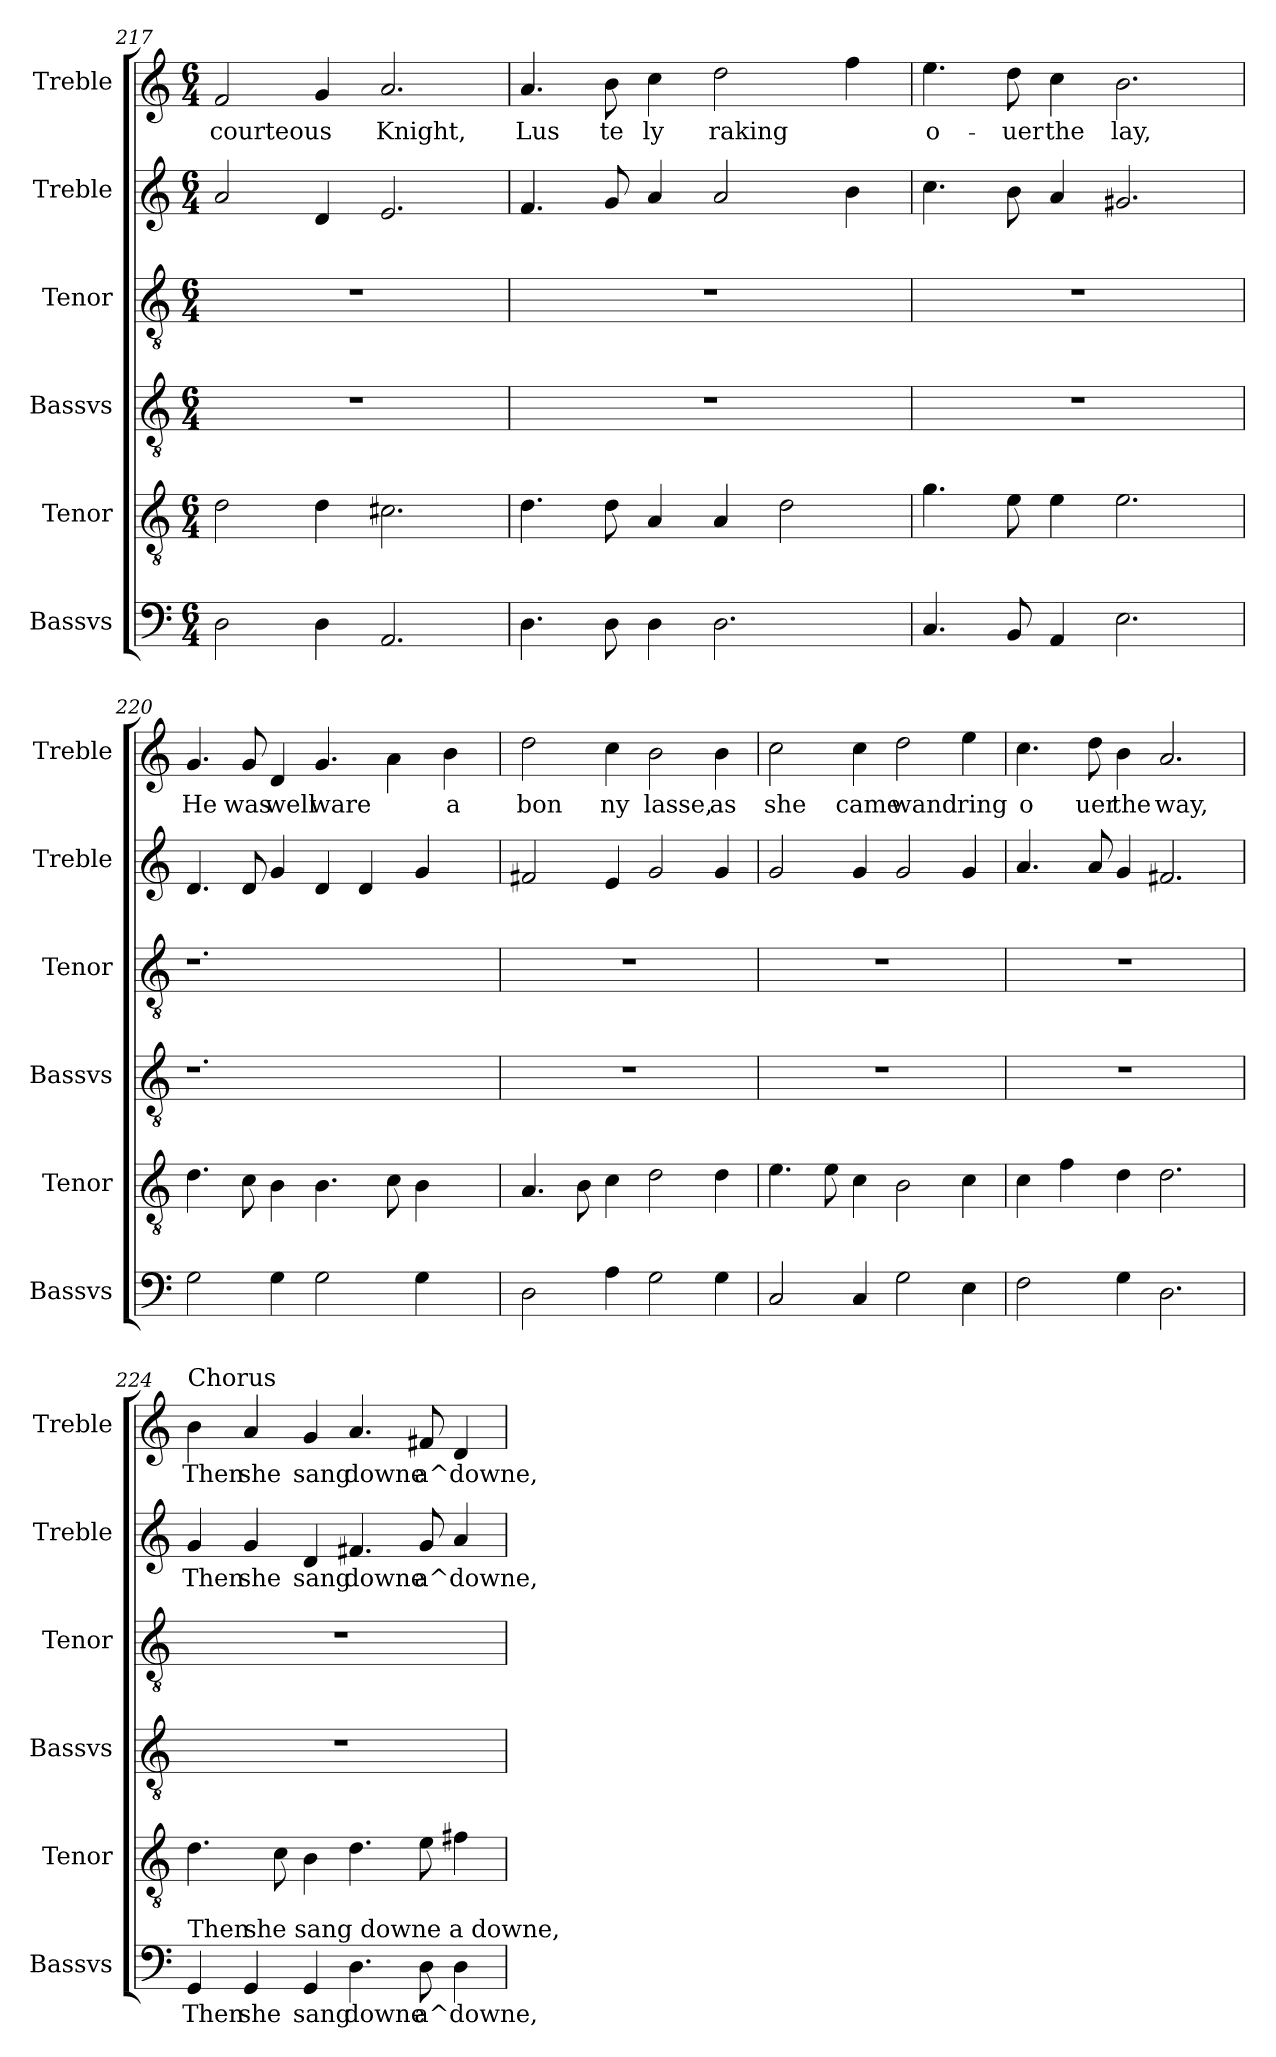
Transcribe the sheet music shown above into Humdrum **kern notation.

**kern	**text	**kern	**text	**kern	**kern	**kern	**text	**kern	**text
*part6	*part6	*part5	*part5	*part4	*part3	*part2	*part2	*part1	*part1
*staff6	*staff6	*staff5	*staff5	*staff4	*staff3	*staff2	*staff2	*staff1	*staff1
*I"Bassvs	*	*I"Tenor	*	*I"Bassvs	*I"Tenor	*I"Treble	*	*I"Treble	*
*I'Bassvs	*	*I'Tenor	*	*I'Bassvs	*I'Tenor	*I'Treble	*	*I'Treble	*
*clefF4	*	*clefGv2	*	*clefGv2	*clefGv2	*clefG2	*	*clefG2	*
*k[]	*	*k[]	*	*k[]	*k[]	*k[]	*	*k[]	*
*C:	*	*C:	*	*C:	*C:	*C:	*	*C:	*
*M6/4	*	*M6/4	*	*M6/4	*M6/4	*M6/4	*	*M6/4	*
=217	=217	=217	=217	=217	=217	=217	=217	=217	=217
!	!LO:LY:b:cj	!	!LO:LY:b:cj	!	!	!	!LO:LY:b:cj	!	!LO:LY:b:cj
2D\	.	2d\	.	1.r	1.r	2a/	.	2f/	courteous
!	!LO:LY:b:cj	!	!LO:LY:b:cj	!	!	!	!LO:LY:b:cj	!	!LO:LY:b:cj
4D\	.	4d\	.	.	.	4d/	.	4g/	.
!	!LO:LY:b:cj	!	!LO:LY:b:cj	!	!	!	!LO:LY:b:cj	!	!LO:LY:b:cj
2.AA/	.	2.c#X\	.	.	.	2.e/	.	2.a/	Knight,
=218	=218	=218	=218	=218	=218	=218	=218	=218	=218
!	!LO:LY:b:cj	!	!LO:LY:b:cj	!	!	!	!LO:LY:b:cj	!	!LO:LY:b:cj
4.D\	.	4.d\	.	1.r	1.r	4.f/	.	4.a/	Lus
!	!LO:LY:b:cj	!	!LO:LY:b:cj	!	!	!	!LO:LY:b:cj	!	!LO:LY:b:cj
8D\	.	8d\	.	.	.	8g/	.	8b\	te
!	!LO:LY:b:cj	!	!LO:LY:b:cj	!	!	!	!LO:LY:b:cj	!	!LO:LY:b:cj
4D\	.	4A/	.	.	.	4a/	.	4cc\	ly
!	!LO:LY:b:cj	!	!LO:LY:b:cj	!	!	!	!LO:LY:b:cj	!	!LO:LY:b:cj
2.D\	.	4A/	.	.	.	2a/	.	2dd\	raking
!	!	!	!LO:LY:b:cj	!	!	!	!	!	!
.	.	2d\	.	.	.	.	.	.	.
!	!	!	!	!	!	!	!LO:LY:b:cj	!	!LO:LY:b:cj
.	.	.	.	.	.	4b\	.	4ff\	.
=219	=219	=219	=219	=219	=219	=219	=219	=219	=219
!	!LO:LY:b:cj	!	!LO:LY:b:cj	!	!	!	!LO:LY:b:cj	!	!LO:LY:b:cj
4.C/	.	4.g\	.	1.r	1.r	4.cc\	.	4.ee\	o-
!	!LO:LY:b:cj	!	!LO:LY:b:cj	!	!	!	!LO:LY:b:cj	!	!LO:LY:b:cj
8BB/	.	8e\	.	.	.	8b\	.	8dd\	-uer
!	!LO:LY:b:cj	!	!LO:LY:b:cj	!	!	!	!LO:LY:b:cj	!	!LO:LY:b:cj
4AA/	.	4e\	.	.	.	4a/	.	4cc\	the
!	!LO:LY:b:cj	!	!LO:LY:b:cj	!	!	!	!LO:LY:b:cj	!	!LO:LY:b:cj
2.E\	.	2.e\	.	.	.	2.g#X/	.	2.b\	lay,
=220	=220	=220	=220	=220	=220	=220	=220	=220	=220
!	!LO:LY:b:cj	!	!LO:LY:b:cj	!	!	!	!LO:LY:b:cj	!	!LO:LY:b:cj
2G\	.	4.d\	.	1.r	1.r	4.d/	.	4.g/	He
!	!	!	!LO:LY:b:cj	!	!	!	!LO:LY:b:cj	!	!LO:LY:b:cj
.	.	8c\	.	.	.	8d/	.	8g/	was
!	!LO:LY:b:cj	!	!LO:LY:b:cj	!	!	!	!LO:LY:b:cj	!	!LO:LY:b:cj
4G\	.	4B\	.	.	.	4g/	.	4d/	well
!	!LO:LY:b:cj	!	!LO:LY:b:cj	!	!	!	!LO:LY:b:cj	!	!LO:LY:b:cj
2G\	.	4.B\	.	.	.	4d/	.	4.g/	ware
!	!	!	!	!	!	!	!LO:LY:b:cj	!	!
.	.	.	.	.	.	4d/	.	.	.
!	!	!	!LO:LY:b:cj	!	!	!	!	!	!
.	.	8c\	.	.	.	.	.	4a\	.
!	!LO:LY:b:cj	!	!LO:LY:b:cj	!	!	!	!LO:LY:b:cj	!	!
4G\	.	4B\	.	.	.	4g/	.	.	.
!	!	!	!	!	!	!	!	!	!LO:LY:b:cj
.	.	.	.	.	.	.	.	4b\	a
8ryy	.	8ryy	.	8ryy	8ryy	8ryy	.	.	.
!!LO:LB:g=z
=221	=221	=221	=221	=221	=221	=221	=221	=221	=221
!	!LO:LY:b:cj	!	!LO:LY:b:cj	!	!	!	!LO:LY:b:cj	!	!LO:LY:b:cj
2D\	.	4.A/	.	1.r	1.r	2f#X/	.	2dd\	bon
!	!	!	!LO:LY:b:cj	!	!	!	!	!	!
.	.	8B\	.	.	.	.	.	.	.
!	!LO:LY:b:cj	!	!LO:LY:b:cj	!	!	!	!LO:LY:b:cj	!	!LO:LY:b:cj
4A\	.	4c\	.	.	.	4e/	.	4cc\	ny
!	!LO:LY:b:cj	!	!LO:LY:b:cj	!	!	!	!LO:LY:b:cj	!	!LO:LY:b:cj
2G\	.	2d\	.	.	.	2g/	.	2b\	lasse,
!	!LO:LY:b:cj	!	!LO:LY:b:cj	!	!	!	!LO:LY:b:cj	!	!LO:LY:b:cj
4G\	.	4d\	.	.	.	4g/	.	4b\	as
=222	=222	=222	=222	=222	=222	=222	=222	=222	=222
!	!LO:LY:b:cj	!	!LO:LY:b:cj	!	!	!	!LO:LY:b:cj	!	!LO:LY:b:cj
2C/	.	4.e\	.	1.r	1.r	2g/	.	2cc\	she
!	!	!	!LO:LY:b:cj	!	!	!	!	!	!
.	.	8e\	.	.	.	.	.	.	.
!	!LO:LY:b:cj	!	!LO:LY:b:cj	!	!	!	!LO:LY:b:cj	!	!LO:LY:b:cj
4C/	.	4c\	.	.	.	4g/	.	4cc\	came
!	!LO:LY:b:cj	!	!LO:LY:b:cj	!	!	!	!LO:LY:b:cj	!	!LO:LY:b:cj
2G\	.	2B\	.	.	.	2g/	.	2dd\	wand
!	!LO:LY:b:cj	!	!LO:LY:b:cj	!	!	!	!LO:LY:b:cj	!	!LO:LY:b:cj
4E\	.	4c\	.	.	.	4g/	.	4ee\	ring
=223	=223	=223	=223	=223	=223	=223	=223	=223	=223
!	!LO:LY:b:cj	!	!LO:LY:b:cj	!	!	!	!LO:LY:b:cj	!	!LO:LY:b:cj
2F\	.	4c\	.	1.r	1.r	4.a/	.	4.cc\	o
!	!	!	!LO:LY:b:cj	!	!	!	!	!	!
.	.	4f\	.	.	.	.	.	.	.
!	!	!	!	!	!	!	!LO:LY:b:cj	!	!LO:LY:b:cj
.	.	.	.	.	.	8a/	.	8dd\	uer
!	!LO:LY:b:cj	!	!LO:LY:b:cj	!	!	!	!LO:LY:b:cj	!	!LO:LY:b:cj
4G\	.	4d\	.	.	.	4g/	.	4b\	the
!	!LO:LY:b:cj	!	!LO:LY:b:cj	!	!	!	!LO:LY:b:cj	!	!LO:LY:b:cj
2.D\	.	2.d\	.	.	.	2.f#X/	.	2.a/	way,
=224	=224	=224	=224	=224	=224	=224	=224	=224	=224
!	!	!	!	!	!	!	!	!LO:TX:a:t=Chorus	!
!LO:TX:a:t=Then	!	!	!	!	!	!	!	!	!
!	!LO:LY:b:cj	!	!LO:LY:b:cj	!	!	!	!LO:LY:b:cj	!	!LO:LY:b:cj
4GG/	Then	4.d\	.	1.r	1.r	4g/	Then	4b\	Then
!LO:TX:a:t=she sang downe a downe,	!	!	!	!	!	!	!	!	!
!	!LO:LY:b:cj	!	!	!	!	!	!LO:LY:b:cj	!	!LO:LY:b:cj
4GG/	she	.	.	.	.	4g/	she	4a/	she
!	!	!	!LO:LY:b:cj	!	!	!	!	!	!
.	.	8c\	.	.	.	.	.	.	.
!	!LO:LY:b:cj	!	!LO:LY:b:cj	!	!	!	!LO:LY:b:cj	!	!LO:LY:b:cj
4GG/	sang	4B\	.	.	.	4d/	sang	4g/	sang
!	!LO:LY:b:cj	!	!LO:LY:b:cj	!	!	!	!LO:LY:b:cj	!	!LO:LY:b:cj
4.D\	downe	4.d\	.	.	.	4.f#X/	downe	4.a/	downe
!	!LO:LY:b:cj	!	!LO:LY:b:cj	!	!	!	!LO:LY:b:cj	!	!LO:LY:b:cj
8D\	a^downe,	8e\	.	.	.	8g/	a^downe,	8f#X/	a^downe,
!	!LO:LY:b:cj	!	!LO:LY:b:cj	!	!	!	!LO:LY:b:cj	!	!LO:LY:b:cj
4D\	.	4f#X\	.	.	.	4a/	.	4d/	.
=	=	=	=	=	=	=	=	=	=
*-	*-	*-	*-	*-	*-	*-	*-	*-	*-
